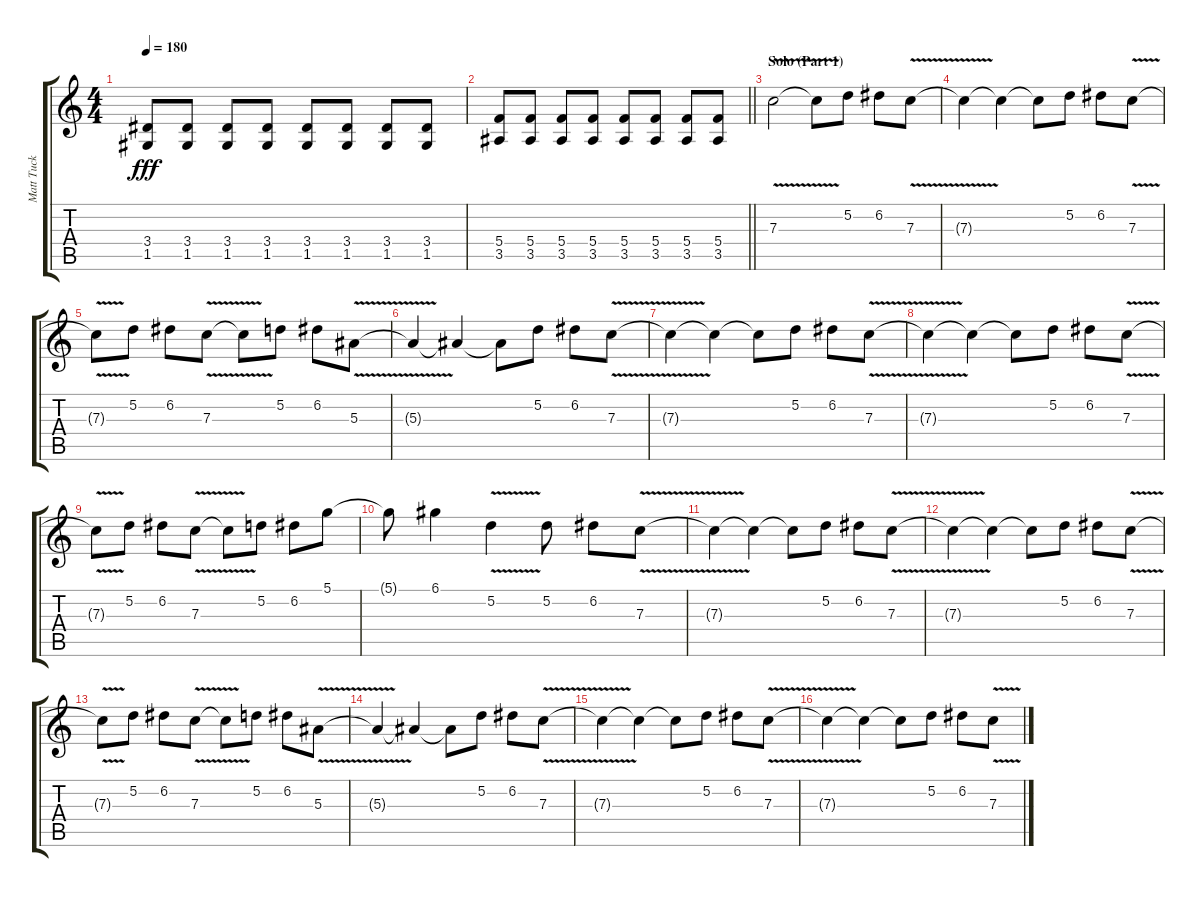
\track ("Matt Tuck" "Matt Tuck") {instrument distortionguitar}
\staff {score tabs}
\tuning (D4 A3 F3 C3 G2 C2) {hide}
\ts (4 4)
\tempo 180
\clef g2
\ks c
(3.4 1.5).8{dy fff} (3.4 1.5).8 (3.4 1.5).8 (3.4 1.5).8 (3.4 1.5).8 (3.4 1.5).8 (3.4 1.5).8 (3.4 1.5).8 |
\barLineRight lightlight
(5.4 3.5).8 (5.4 3.5).8 (5.4 3.5).8 (5.4 3.5).8 (5.4 3.5).8 (5.4 3.5).8 (5.4 3.5).8 (5.4 3.5).8 |
\section ("" "Solo (Part 1)")
7.3{v}.2 7.3{t}.8 5.2.8 6.2.8 7.3{v}.8 |
7.3{t}.4 7.3{t}.4 7.3{t}.8 5.2.8 6.2.8 7.3{v}.8 |
7.3{t}.8 5.2.8 6.2.8 7.3{v}.8 7.3{t}.8 5.2.8 6.2.8 5.3{v}.8 |
5.3{t}.4 5.3{t}.4 5.3{t}.8 5.2.8 6.2.8 7.3{v}.8 |
7.3{t}.4 7.3{t}.4 7.3{t}.8 5.2.8 6.2.8 7.3{v}.8 |
7.3{t}.4 7.3{t}.4 7.3{t}.8 5.2.8 6.2.8 7.3{v}.8 |
7.3{t}.8 5.2.8 6.2.8 7.3{v}.8 7.3{t}.8 5.2.8 6.2.8 5.1.8 |
5.1{t}.8 6.1.4 5.2{v}.4 5.2.8 6.2.8 7.3{v}.8 |
7.3{t}.4 7.3{t}.4 7.3{t}.8 5.2.8 6.2.8 7.3{v}.8 |
7.3{t}.4 7.3{t}.4 7.3{t}.8 5.2.8 6.2.8 7.3{v}.8 |
7.3{t}.8 5.2.8 6.2.8 7.3{v}.8 7.3{t}.8 5.2.8 6.2.8 5.3{v}.8 |
5.3{t}.4 5.3{t}.4 5.3{t}.8 5.2.8 6.2.8 7.3{v}.8 |
7.3{t}.4 7.3{t}.4 7.3{t}.8 5.2.8 6.2.8 7.3{v}.8 |
7.3{t}.4 7.3{t}.4 7.3{t}.8 5.2.8 6.2.8 7.3{v}.8
